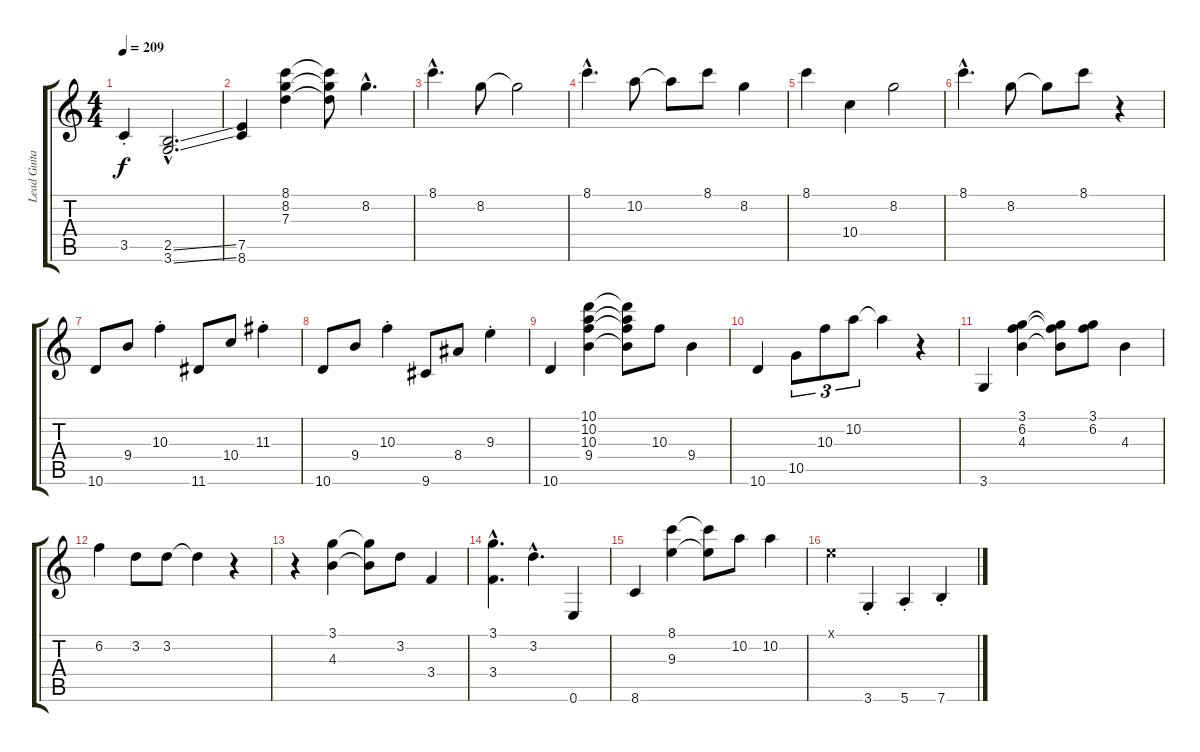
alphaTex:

\track ("Lead Guitar" "Lead Guita") {instrument electricguitarjazz}
\staff {score tabs}
\tuning (E4 B3 G3 D3 A2 E2) {hide}
\ts (4 4)
\tempo 209
\clef g2
\ks c
3.5{st}.4{dy f} (2.5{ss hac} 3.6{ss hac}).2{d} |
(7.5 8.6).4 (8.1 8.2 7.3).4 (8.1{t} 8.2{t} 7.3{t}).8 8.2{hac}.4{d} |
8.1{hac}.4{d} 8.2.8 8.2{t}.2 |
8.1{hac}.4{d} 10.2.8 10.2{t}.8 8.1.8 8.2.4 |
8.1.4 10.4.4 8.2.2 |
8.1{hac}.4{d} 8.2.8 8.2{t}.8 8.1.8 r.4 |
10.6.8 9.4.8 10.3{st}.4 11.6.8 10.4.8 11.3{st}.4 |
10.6.8 9.4.8 10.3{st}.4 9.6.8 8.4.8 9.3{st}.4 |
10.6.4 (10.1 10.2 10.3 9.4).4 (10.1{t} 10.2{t} 10.3{t} 9.4{t}).8 10.3.8 9.4.4 |
10.6.4 10.5.8{tu (3 2)} 10.3.8{tu (3 2)} 10.2.8{tu (3 2)} 10.2{t}.4 r.4 |
3.6.4 (3.1 6.2 4.3).4 (3.1{t} 6.2{t} 4.3{t}).8 (3.1 6.2).8 4.3.4 |
6.2.4 3.2.8 3.2.8 3.2{t}.4 r.4 |
r.4 (3.1 4.3).4 (3.1{t} 4.3{t}).8 3.2.8 3.4.4 |
(3.1{hac} 3.4{hac}).4{d} 3.2{hac}.4{d} 0.6.4 |
8.6.4 (8.1 9.3).4 (8.1{t} 9.3{t}).8 10.2.8 10.2.4 |
0.1{x}.4 3.6{st}.4 5.6{st}.4 7.6{st}.4
